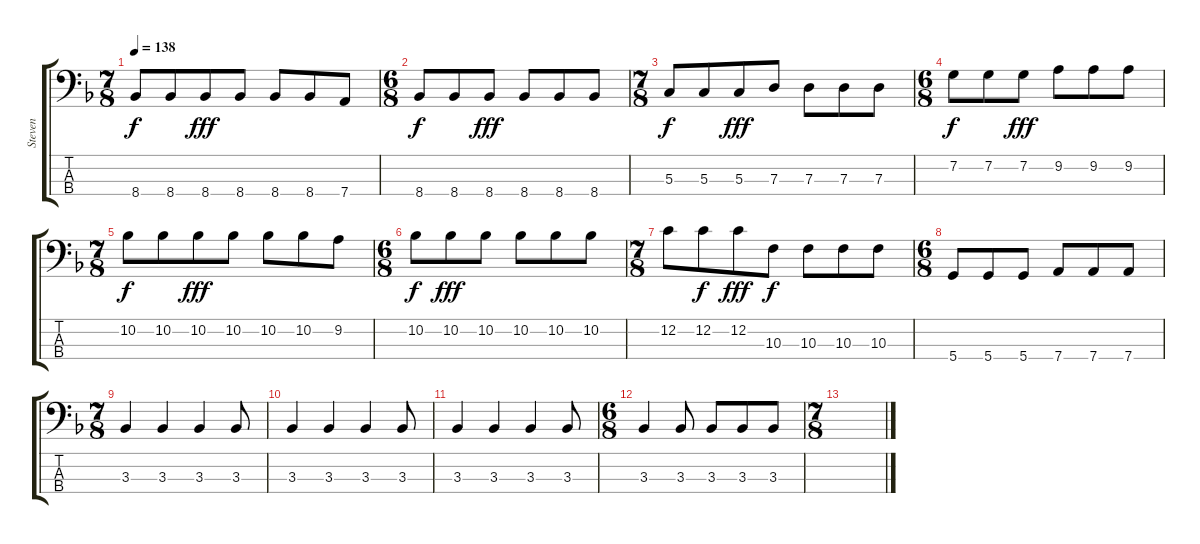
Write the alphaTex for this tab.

\track ("Steven" "Steven") {instrument electricbasspick}
\staff {score tabs}
\tuning (F2 C2 G1 D1) {hide}
\ts (7 8)
\tempo 138
\clef f4
\ks f
8.4.8{dy f} 8.4.8 8.4.8{dy fff} 8.4.8 8.4.8 8.4.8 7.4.8 |
\ts (6 8)
8.4.8{dy f} 8.4.8 8.4.8{dy fff} 8.4.8 8.4.8 8.4.8 |
\ts (7 8)
5.3.8{dy f} 5.3.8 5.3.8{dy fff} 7.3.8 7.3.8 7.3.8 7.3.8 |
\ts (6 8)
7.2.8{dy f} 7.2.8 7.2.8{dy fff} 9.2.8 9.2.8 9.2.8 |
\ts (7 8)
10.2.8{dy f} 10.2.8 10.2.8{dy fff} 10.2.8 10.2.8 10.2.8 9.2.8 |
\ts (6 8)
10.2.8{dy f} 10.2.8{dy fff} 10.2.8 10.2.8 10.2.8 10.2.8 |
\ts (7 8)
12.2.8 12.2.8{dy f} 12.2.8{dy fff} 10.3.8{dy f} 10.3.8 10.3.8 10.3.8 |
\ts (6 8)
5.4.8 5.4.8 5.4.8 7.4.8 7.4.8 7.4.8 |
\ts (7 8)
3.3.4 3.3.4 3.3.4 3.3.8 |
3.3.4 3.3.4 3.3.4 3.3.8 |
3.3.4 3.3.4 3.3.4 3.3.8 |
\ts (6 8)
3.3.4 3.3.8 3.3.8 3.3.8 3.3.8 |
\ts (7 8)
